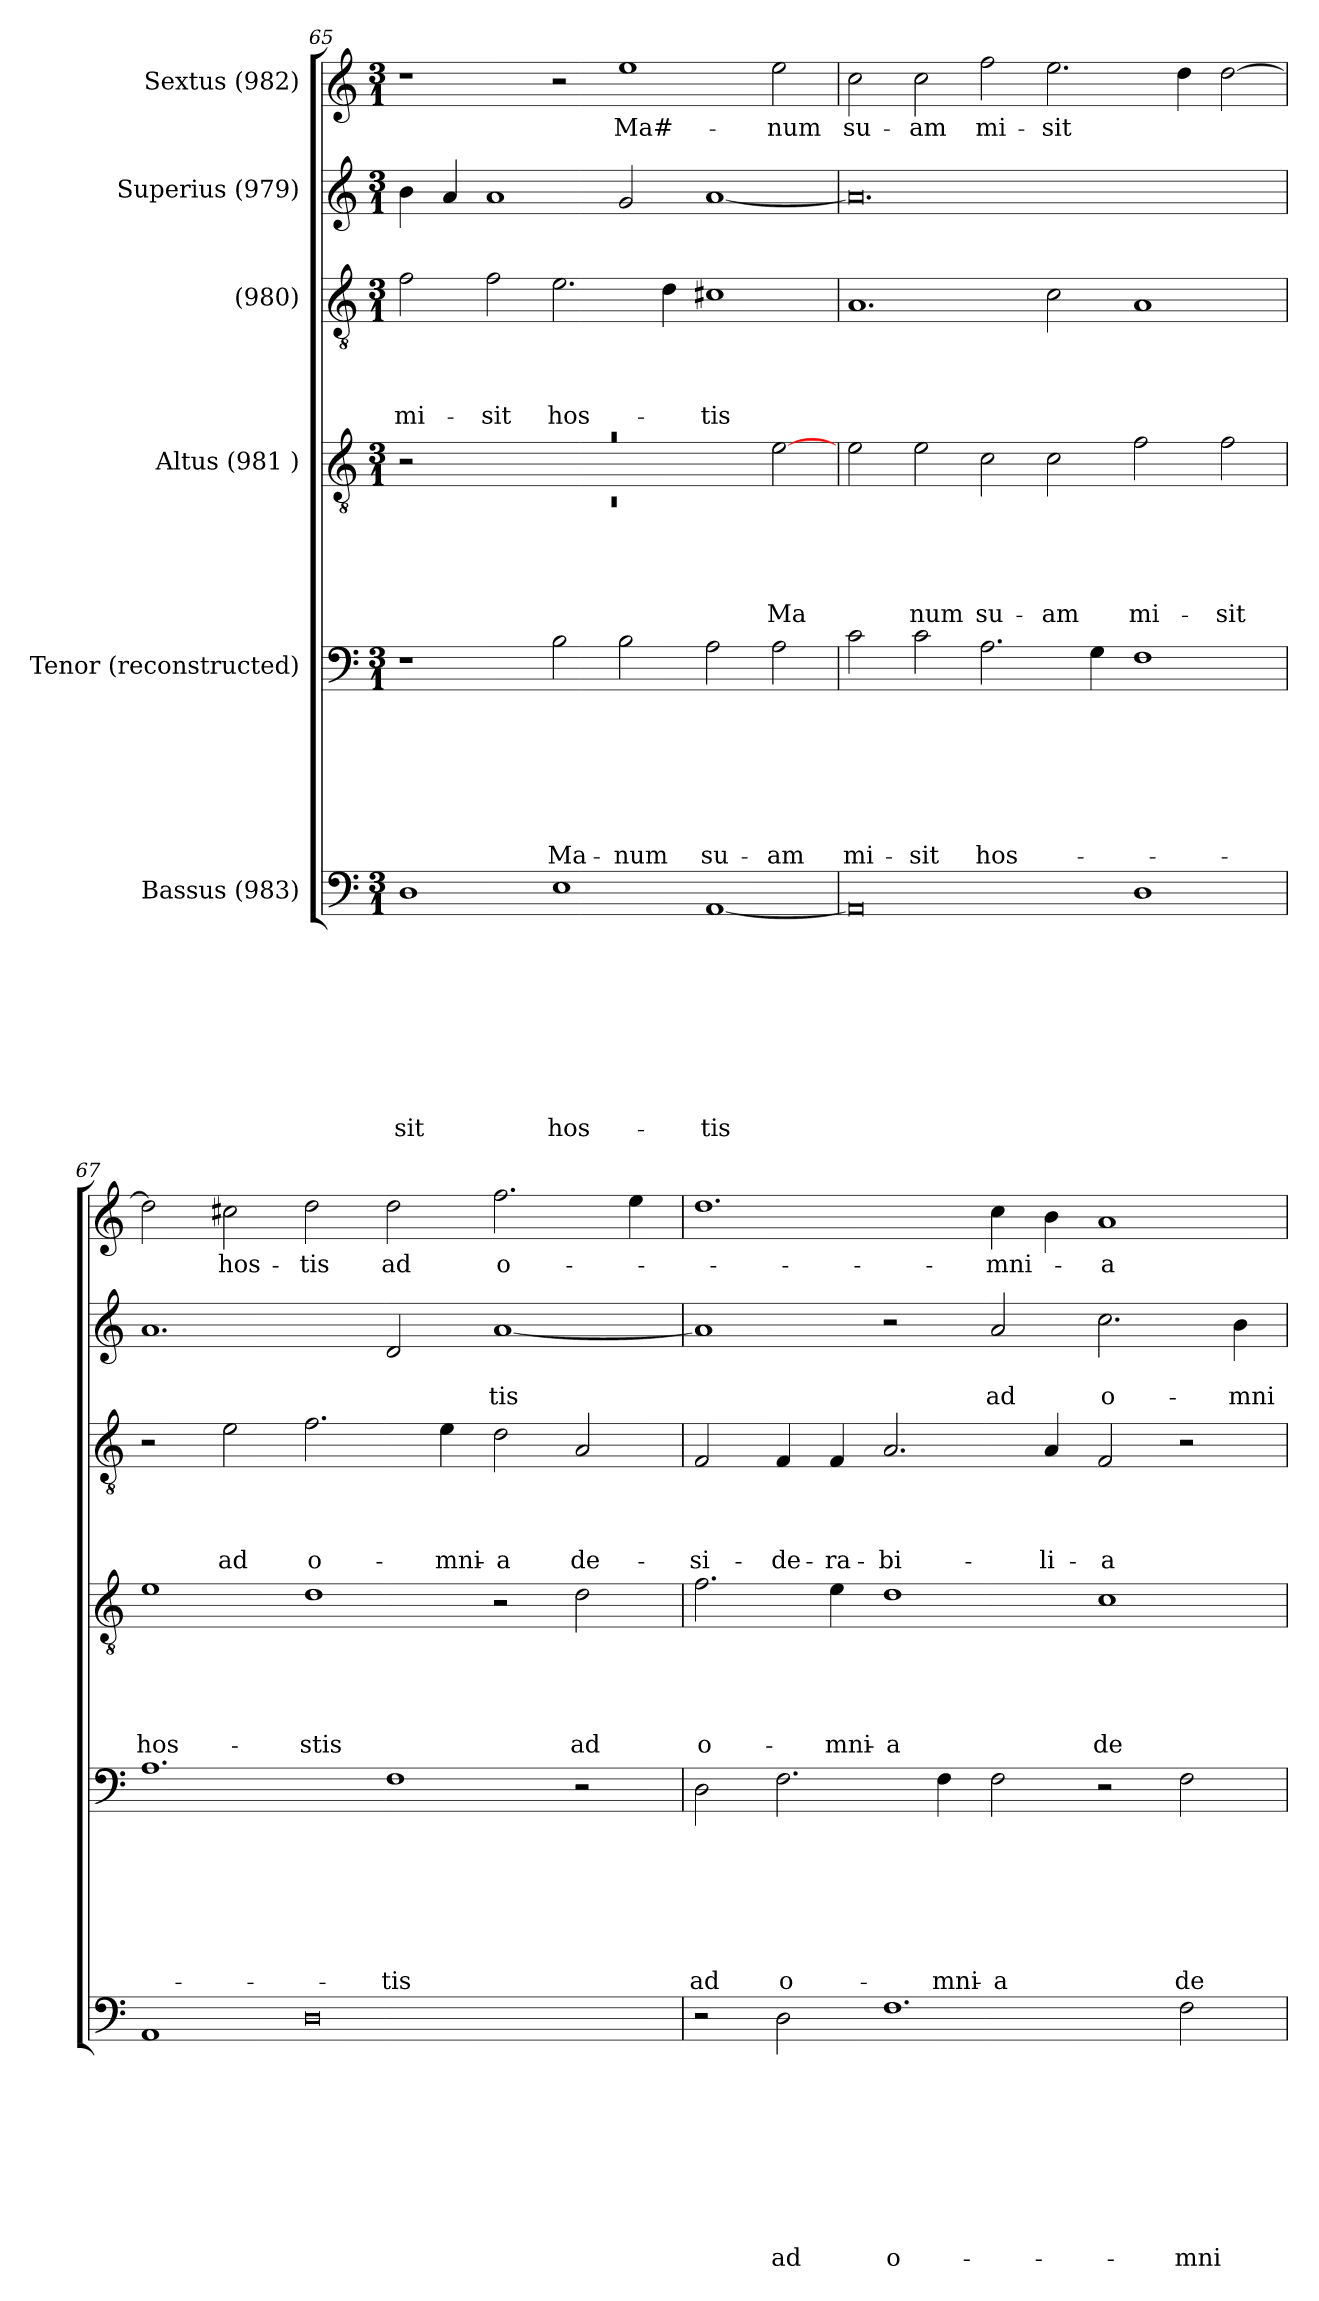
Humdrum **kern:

**kern	**text	**text	**text	**text	**text	**text	**text	**text	**text	**kern	**text	**text	**text	**text	**text	**text	**text	**kern	**text	**text	**text	**text	**text	**kern	**text	**text	**text	**text	**kern	**text	**text	**kern	**text
*part6	*part6	*part6	*part6	*part6	*part6	*part6	*part6	*part6	*part6	*part5	*part5	*part5	*part5	*part5	*part5	*part5	*part5	*part4	*part4	*part4	*part4	*part4	*part4	*part3	*part3	*part3	*part3	*part3	*part2	*part2	*part2	*part1	*part1
*staff6	*staff6	*staff6	*staff6	*staff6	*staff6	*staff6	*staff6	*staff6	*staff6	*staff5	*staff5	*staff5	*staff5	*staff5	*staff5	*staff5	*staff5	*staff4	*staff4	*staff4	*staff4	*staff4	*staff4	*staff3	*staff3	*staff3	*staff3	*staff3	*staff2	*staff2	*staff2	*staff1	*staff1
*I"Bassus (983)	*	*	*	*	*	*	*	*	*	*I"Tenor (reconstructed)	*	*	*	*	*	*	*	*I"Altus (981 )	*	*	*	*	*	*I"(980)	*	*	*	*	*I"Superius (979)	*	*	*I"Sextus (982)	*
*clefF4	*	*	*	*	*	*	*	*	*	*clefF4	*	*	*	*	*	*	*	*clefGv2	*	*	*	*	*	*clefGv2	*	*	*	*	*clefG2	*	*	*clefG2	*
*k[]	*	*	*	*	*	*	*	*	*	*k[]	*	*	*	*	*	*	*	*k[]	*	*	*	*	*	*k[]	*	*	*	*	*k[]	*	*	*k[]	*
*C:	*	*	*	*	*	*	*	*	*	*C:	*	*	*	*	*	*	*	*C:	*	*	*	*	*	*C:	*	*	*	*	*C:	*	*	*C:	*
*M3/1	*	*	*	*	*	*	*	*	*	*M3/1	*	*	*	*	*	*	*	*M3/1	*	*	*	*	*	*M3/1	*	*	*	*	*M3/1	*	*	*M3/1	*
=65	=65	=65	=65	=65	=65	=65	=65	=65	=65	=65	=65	=65	=65	=65	=65	=65	=65	=65	=65	=65	=65	=65	=65	=65	=65	=65	=65	=65	=65	=65	=65	=65	=65
*	*	*	*	*	*	*	*	*	*	*	*	*	*	*	*	*	*	*^	*	*	*	*	*	*	*	*	*	*	*	*	*	*	*
!	!	!	!	!	!	!	!	!	!LO:LY:b	!	!	!	!	!	!	!	!	!LO:N:vis=1	!LO:N:vis=1	!	!	!	!	!	!	!	!	!	!LO:LY:b	!	!	!	!	!
*	*	*	*	*	*	*	*	*	*	*	*	*	*	*	*	*	*	*	*^	*	*	*	*	*	*	*	*	*	*	*	*	*	*	*
1D	.	.	.	.	.	.	.	.	-sit	1r	.	.	.	.	.	.	.	0.ra	0.rC	2r	.	.	.	.	.	2f\	.	.	.	mi-	4b\	.	.	1r	.
.	.	.	.	.	.	.	.	.	.	.	.	.	.	.	.	.	.	.	.	.	.	.	.	.	.	.	.	.	.	.	4a/	.	.	.	.
!	!	!	!	!	!	!	!	!	!	!	!	!	!	!	!	!	!	!	!	!	!	!	!	!	!	!	!	!	!	!LO:LY:b	!	!	!	!	!
.	.	.	.	.	.	.	.	.	.	.	.	.	.	.	.	.	.	.	.	0ryy	.	.	.	.	.	2f\	.	.	.	-sit	1a	.	.	.	.
!	!	!	!	!	!	!	!	!	!LO:LY:b	!	!	!	!	!	!	!	!LO:LY:b	!	!	!	!	!	!	!	!	!	!	!	!	!LO:LY:b	!	!	!	!	!
1E	.	.	.	.	.	.	.	.	hos-	2B\	.	.	.	.	.	.	Ma-	.	.	.	.	.	.	.	.	2.e\	.	.	.	hos-	.	.	.	2r	.
!	!	!	!	!	!	!	!	!	!	!	!	!	!	!	!	!	!LO:LY:b	!	!	!	!	!	!	!	!	!	!	!	!	!	!	!	!	!	!LO:LY:b:rj
.	.	.	.	.	.	.	.	.	.	2B\	.	.	.	.	.	.	-num	.	.	.	.	.	.	.	.	.	.	.	.	.	2g/	.	.	1ee	Ma#-
.	.	.	.	.	.	.	.	.	.	.	.	.	.	.	.	.	.	.	.	.	.	.	.	.	.	4d\	.	.	.	.	.	.	.	.	.
!	!	!	!	!	!	!	!	!	!LO:LY:b	!	!	!	!	!	!	!	!LO:LY:b	!	!	!	!	!	!	!	!	!	!	!	!	!LO:LY:b	!	!	!	!	!
[<1AA	.	.	.	.	.	.	.	.	-tis	2A\	.	.	.	.	.	.	su-	.	.	.	.	.	.	.	.	1c#X	.	.	.	-tis	[<1a	.	.	.	.
!	!	!	!	!	!	!	!	!	!	!	!	!	!	!	!	!	!LO:LY:b	!	!	!	!	!	!	!	!LO:LY:b	!	!	!	!	!	!	!	!	!	!LO:LY:b
.	.	.	.	.	.	.	.	.	.	2A\	.	.	.	.	.	.	-am	.	.	[>2e\	.	.	.	.	Ma-	.	.	.	.	.	.	.	.	2ee\	-num
=66	=66	=66	=66	=66	=66	=66	=66	=66	=66	=66	=66	=66	=66	=66	=66	=66	=66	=66	=66	=66	=66	=66	=66	=66	=66	=66	=66	=66	=66	=66	=66	=66	=66	=66	=66
!	!	!	!	!	!	!	!	!	!	!	!	!	!	!	!	!	!LO:LY:b	!	!	!	!	!	!	!	!	!	!	!	!	!	!	!	!	!	!LO:LY:b
*	*	*	*	*	*	*	*	*	*	*	*	*	*	*	*	*	*	*v	*v	*v	*	*	*	*	*	*	*	*	*	*	*	*	*	*	*
0AA]	.	.	.	.	.	.	.	.	.	2c\	.	.	.	.	.	.	mi-	2e\	.	.	.	.	.	1.A	.	.	.	.	0.a]	.	.	2cc\	su-
!	!	!	!	!	!	!	!	!	!	!	!	!	!	!	!	!	!LO:LY:b	!	!	!	!	!	!LO:LY:b	!	!	!	!	!	!	!	!	!	!LO:LY:b
.	.	.	.	.	.	.	.	.	.	2c\	.	.	.	.	.	.	-sit	2e\	.	.	.	.	-num	.	.	.	.	.	.	.	.	2cc\	-am
!	!	!	!	!	!	!	!	!	!	!	!	!	!	!	!	!	!LO:LY:b	!	!	!	!	!	!LO:LY:b	!	!	!	!	!	!	!	!	!	!LO:LY:b
.	.	.	.	.	.	.	.	.	.	2.A\	.	.	.	.	.	.	hos-	2c\	.	.	.	.	su-	.	.	.	.	.	.	.	.	2ff\	mi-
!	!	!	!	!	!	!	!	!	!	!	!	!	!	!	!	!	!	!	!	!	!	!	!LO:LY:b	!	!	!	!	!	!	!	!	!	!LO:LY:b
.	.	.	.	.	.	.	.	.	.	.	.	.	.	.	.	.	.	2c\	.	.	.	.	-am	2c\	.	.	.	.	.	.	.	2.ee\	-sit
.	.	.	.	.	.	.	.	.	.	4G\	.	.	.	.	.	.	.	.	.	.	.	.	.	.	.	.	.	.	.	.	.	.	.
!	!	!	!	!	!	!	!	!	!	!	!	!	!	!	!	!	!	!	!	!	!	!	!LO:LY:b	!	!	!	!	!	!	!	!	!	!
1D	.	.	.	.	.	.	.	.	.	1F	.	.	.	.	.	.	.	2f\	.	.	.	.	mi-	1A	.	.	.	.	.	.	.	.	.
.	.	.	.	.	.	.	.	.	.	.	.	.	.	.	.	.	.	.	.	.	.	.	.	.	.	.	.	.	.	.	.	4dd\	.
!	!	!	!	!	!	!	!	!	!	!	!	!	!	!	!	!	!	!	!	!	!	!	!LO:LY:b	!	!	!	!	!	!	!	!	!	!
.	.	.	.	.	.	.	.	.	.	.	.	.	.	.	.	.	.	2f\	.	.	.	.	-sit	.	.	.	.	.	.	.	.	[>2dd\	.
=67	=67	=67	=67	=67	=67	=67	=67	=67	=67	=67	=67	=67	=67	=67	=67	=67	=67	=67	=67	=67	=67	=67	=67	=67	=67	=67	=67	=67	=67	=67	=67	=67	=67
!	!	!	!	!	!	!	!	!	!	!	!	!	!	!	!	!	!	!	!	!	!	!	!LO:LY:b	!	!	!	!	!	!	!	!	!	!
1AA	.	.	.	.	.	.	.	.	.	1.A	.	.	.	.	.	.	.	1e	.	.	.	.	hos-	2r	.	.	.	.	1.a	.	.	2dd\]	.
!	!	!	!	!	!	!	!	!	!	!	!	!	!	!	!	!	!	!	!	!	!	!	!	!	!	!	!	!LO:LY:b	!	!	!	!	!LO:LY:b
.	.	.	.	.	.	.	.	.	.	.	.	.	.	.	.	.	.	.	.	.	.	.	.	2e\	.	.	.	ad	.	.	.	2cc#\	hos-
!	!	!	!	!	!	!	!	!	!	!	!	!	!	!	!	!	!	!	!	!	!	!	!LO:LY:b	!	!	!	!	!LO:LY:b	!	!	!	!	!LO:LY:b
0D	.	.	.	.	.	.	.	.	.	.	.	.	.	.	.	.	.	1d	.	.	.	.	-stis	2.f\	.	.	.	o-	.	.	.	2dd\	-tis
!	!	!	!	!	!	!	!	!	!	!	!	!	!	!	!	!	!LO:LY:b	!	!	!	!	!	!	!	!	!	!	!	!	!	!	!	!LO:LY:b
.	.	.	.	.	.	.	.	.	.	1F	.	.	.	.	.	.	-tis	.	.	.	.	.	.	.	.	.	.	.	2d/	.	.	2dd\	ad
!	!	!	!	!	!	!	!	!	!	!	!	!	!	!	!	!	!	!	!	!	!	!	!	!	!	!	!	!LO:LY:b	!	!	!	!	!
.	.	.	.	.	.	.	.	.	.	.	.	.	.	.	.	.	.	.	.	.	.	.	.	4e\	.	.	.	-mni-	.	.	.	.	.
!	!	!	!	!	!	!	!	!	!	!	!	!	!	!	!	!	!	!	!	!	!	!	!	!	!	!	!	!LO:LY:b:rj	!	!	!LO:LY:b	!	!LO:LY:b
.	.	.	.	.	.	.	.	.	.	.	.	.	.	.	.	.	.	2r	.	.	.	.	.	2d\	.	.	.	-a	[<1a	.	-tis	2.ff\	o-
!	!	!	!	!	!	!	!	!	!	!	!	!	!	!	!	!	!	!	!	!	!	!	!LO:LY:b	!	!	!	!	!LO:LY:b	!	!	!	!	!
.	.	.	.	.	.	.	.	.	.	2r	.	.	.	.	.	.	.	2d\	.	.	.	.	ad	2A/	.	.	.	de-	.	.	.	.	.
.	.	.	.	.	.	.	.	.	.	.	.	.	.	.	.	.	.	.	.	.	.	.	.	.	.	.	.	.	.	.	.	4ee\	.
!!LO:LB:g=z
=68	=68	=68	=68	=68	=68	=68	=68	=68	=68	=68	=68	=68	=68	=68	=68	=68	=68	=68	=68	=68	=68	=68	=68	=68	=68	=68	=68	=68	=68	=68	=68	=68	=68
!	!	!	!	!	!	!	!	!	!	!	!	!	!	!	!	!	!LO:LY:b	!	!	!	!	!	!LO:LY:b	!	!	!	!	!LO:LY:b	!	!	!	!	!
2r	.	.	.	.	.	.	.	.	.	2D\	.	.	.	.	.	.	ad	2.f\	.	.	.	.	o-	2F/	.	.	.	-si-	1a]	.	.	1.dd	.
!	!	!	!	!	!	!	!	!	!LO:LY:b	!	!	!	!	!	!	!	!LO:LY:b	!	!	!	!	!	!	!	!	!	!	!LO:LY:b	!	!	!	!	!
2D\	.	.	.	.	.	.	.	.	ad	2.F\	.	.	.	.	.	.	o-	.	.	.	.	.	.	4F/	.	.	.	-de-	.	.	.	.	.
!	!	!	!	!	!	!	!	!	!	!	!	!	!	!	!	!	!	!	!	!	!	!	!LO:LY:b	!	!	!	!	!LO:LY:b:rj	!	!	!	!	!
.	.	.	.	.	.	.	.	.	.	.	.	.	.	.	.	.	.	4e\	.	.	.	.	-mni-	4F/	.	.	.	-ra-	.	.	.	.	.
!	!	!	!	!	!	!	!	!	!LO:LY:b:rj	!	!	!	!	!	!	!	!	!	!	!	!	!	!LO:LY:b:rj	!	!	!	!	!LO:LY:b	!	!	!	!	!
1.F	.	.	.	.	.	.	.	.	o-	.	.	.	.	.	.	.	.	1d	.	.	.	.	-a	2.A/	.	.	.	-bi-	2r	.	.	.	.
!	!	!	!	!	!	!	!	!	!	!	!	!	!	!	!	!	!LO:LY:b	!	!	!	!	!	!	!	!	!	!	!	!	!	!	!	!
.	.	.	.	.	.	.	.	.	.	4F\	.	.	.	.	.	.	-mni-	.	.	.	.	.	.	.	.	.	.	.	.	.	.	.	.
!	!	!	!	!	!	!	!	!	!	!	!	!	!	!	!	!	!LO:LY:b:rj	!	!	!	!	!	!	!	!	!	!	!	!	!	!LO:LY:b	!	!LO:LY:b
.	.	.	.	.	.	.	.	.	.	2F\	.	.	.	.	.	.	-a	.	.	.	.	.	.	.	.	.	.	.	2a/	.	ad	4cc\	-mni-
!	!	!	!	!	!	!	!	!	!	!	!	!	!	!	!	!	!	!	!	!	!	!	!	!	!	!	!	!LO:LY:b	!	!	!	!	!
.	.	.	.	.	.	.	.	.	.	.	.	.	.	.	.	.	.	.	.	.	.	.	.	4A/	.	.	.	-li-	.	.	.	4b\	.
!	!	!	!	!	!	!	!	!	!	!	!	!	!	!	!	!	!	!	!	!	!	!	!LO:LY:b	!	!	!	!	!LO:LY:b	!	!	!LO:LY:b	!	!LO:LY:b:rj
.	.	.	.	.	.	.	.	.	.	2r	.	.	.	.	.	.	.	1c	.	.	.	.	de-	2F/	.	.	.	-a	2.cc\	.	o-	1a	-a
!	!	!	!	!	!	!	!	!	!LO:LY:b	!	!	!	!	!	!	!	!LO:LY:b	!	!	!	!	!	!	!	!	!	!	!	!	!	!	!	!
2F\	.	.	.	.	.	.	.	.	-mni-	2F\	.	.	.	.	.	.	de-	.	.	.	.	.	.	2r	.	.	.	.	.	.	.	.	.
!	!	!	!	!	!	!	!	!	!	!	!	!	!	!	!	!	!	!	!	!	!	!	!	!	!	!	!	!	!	!	!LO:LY:b	!	!
.	.	.	.	.	.	.	.	.	.	.	.	.	.	.	.	.	.	.	.	.	.	.	.	.	.	.	.	.	4b\	.	-mni-	.	.
=	=	=	=	=	=	=	=	=	=	=	=	=	=	=	=	=	=	=	=	=	=	=	=	=	=	=	=	=	=	=	=	=	=
*-	*-	*-	*-	*-	*-	*-	*-	*-	*-	*-	*-	*-	*-	*-	*-	*-	*-	*-	*-	*-	*-	*-	*-	*-	*-	*-	*-	*-	*-	*-	*-	*-	*-
